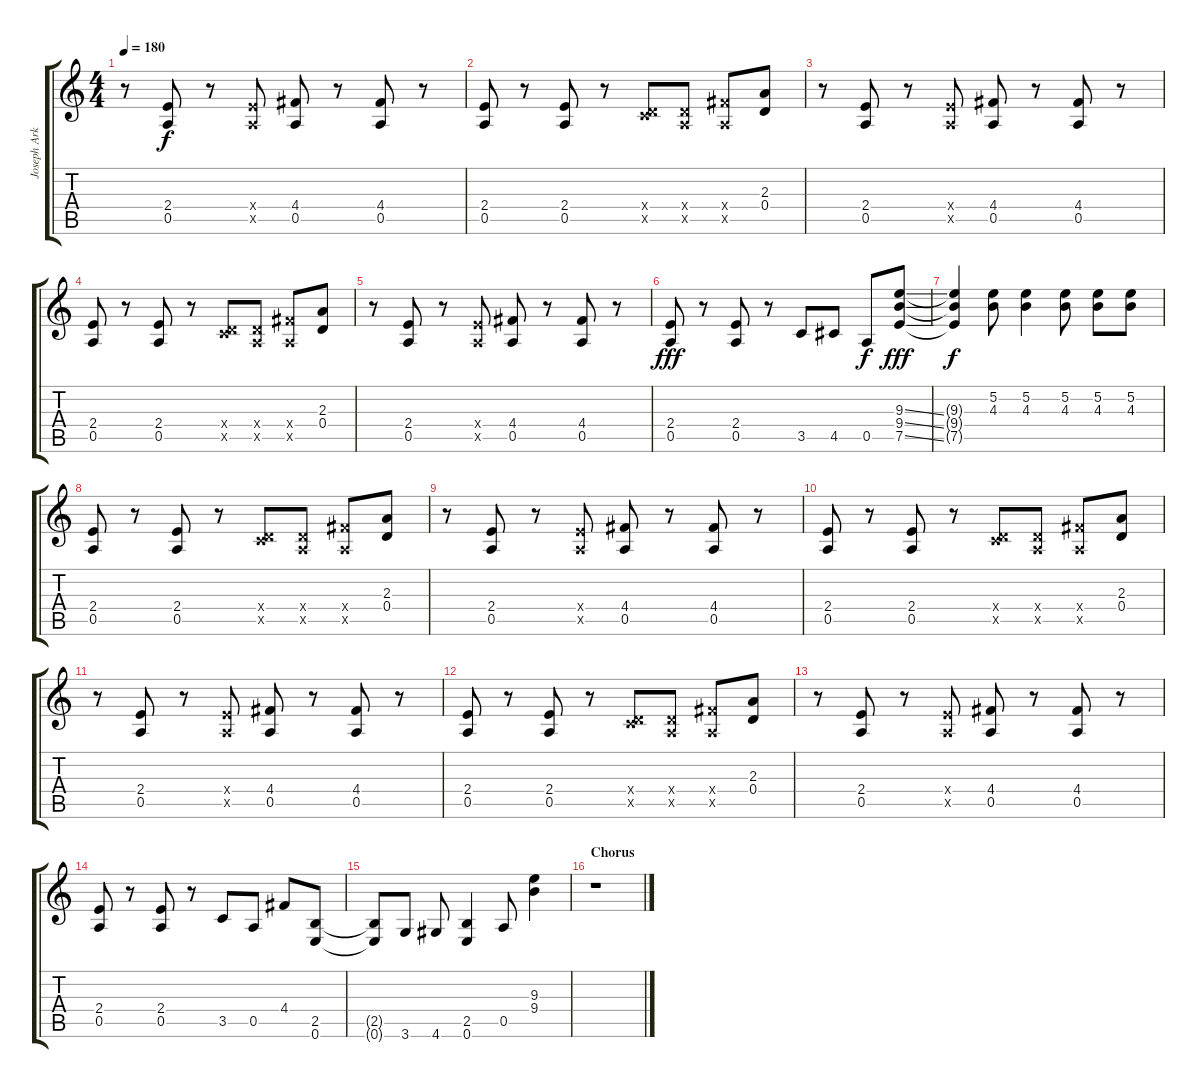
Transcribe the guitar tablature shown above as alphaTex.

\track ("Joseph Arkansas" "Joseph Ark") {instrument distortionguitar}
\staff {score tabs}
\tuning (E4 B3 G3 D3 A2 E2) {hide}
\ts (4 4)
\tempo 180
\clef g2
\ks c
r.8{dy f} (2.4 0.5).8 r.8 (2.4{x} 0.5{x}).8 (4.4 0.5).8 r.8 (4.4 0.5).8 r.8 |
(2.4 0.5).8 r.8 (2.4 0.5).8 r.8 (0.4{x} 3.5{x}).8 (0.4{x} 0.5{x}).8 (4.4{x} 0.5{x}).8 (2.3 0.4).8 |
r.8 (2.4 0.5).8 r.8 (2.4{x} 0.5{x}).8 (4.4 0.5).8 r.8 (4.4 0.5).8 r.8 |
(2.4 0.5).8 r.8 (2.4 0.5).8 r.8 (0.4{x} 3.5{x}).8 (0.4{x} 0.5{x}).8 (4.4{x} 0.5{x}).8 (2.3 0.4).8 |
r.8 (2.4 0.5).8 r.8 (2.4{x} 0.5{x}).8 (4.4 0.5).8 r.8 (4.4 0.5).8 r.8 |
(2.4 0.5).8{dy fff} r.8 (2.4 0.5).8 r.8 3.5.8 4.5.8 0.5.8{dy f} (9.3{ss} 9.4{ss} 7.5{ss}).8{dy fff} |
(9.3{t} 9.4{t} 7.5{t}).4{dy f} (5.2 4.3).8 (5.2 4.3).4 (5.2 4.3).8 (5.2 4.3).8 (5.2 4.3).8 |
(2.4 0.5).8 r.8 (2.4 0.5).8 r.8 (0.4{x} 3.5{x}).8 (0.4{x} 0.5{x}).8 (4.4{x} 0.5{x}).8 (2.3 0.4).8 |
r.8 (2.4 0.5).8 r.8 (2.4{x} 0.5{x}).8 (4.4 0.5).8 r.8 (4.4 0.5).8 r.8 |
(2.4 0.5).8 r.8 (2.4 0.5).8 r.8 (0.4{x} 3.5{x}).8 (0.4{x} 0.5{x}).8 (4.4{x} 0.5{x}).8 (2.3 0.4).8 |
r.8 (2.4 0.5).8 r.8 (2.4{x} 0.5{x}).8 (4.4 0.5).8 r.8 (4.4 0.5).8 r.8 |
(2.4 0.5).8 r.8 (2.4 0.5).8 r.8 (0.4{x} 3.5{x}).8 (0.4{x} 0.5{x}).8 (4.4{x} 0.5{x}).8 (2.3 0.4).8 |
r.8 (2.4 0.5).8 r.8 (2.4{x} 0.5{x}).8 (4.4 0.5).8 r.8 (4.4 0.5).8 r.8 |
(2.4 0.5).8 r.8 (2.4 0.5).8 r.8 3.5.8 0.5.8 4.4.8 (2.5 0.6).8 |
(2.5{t} 0.6{t}).8 3.6.8 4.6.8 (2.5 0.6).4 0.5.8 (9.3 9.4).4 |
\section ("" "Chorus")
r.1
